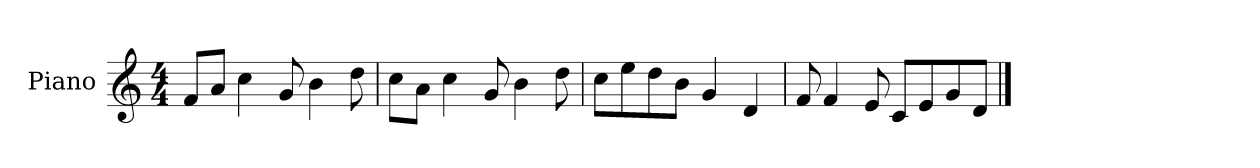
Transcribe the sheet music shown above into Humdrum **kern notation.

**kern
*part1
*staff1
*I"Piano
*I'P-no
*clefG2
*k[]
*M4/4
*MM90
=1
8f/L
8a/J
4cc\
8g/
4b\
8dd\
=2
8cc\L
8a\J
4cc\
8g/
4b\
8dd\
=3
8cc\L
8ee\
8dd\
8b\J
4g/
4d/
=4
8f/
4f/
8e/
8c/L
8e/
8g/
8d/J
==
*-
